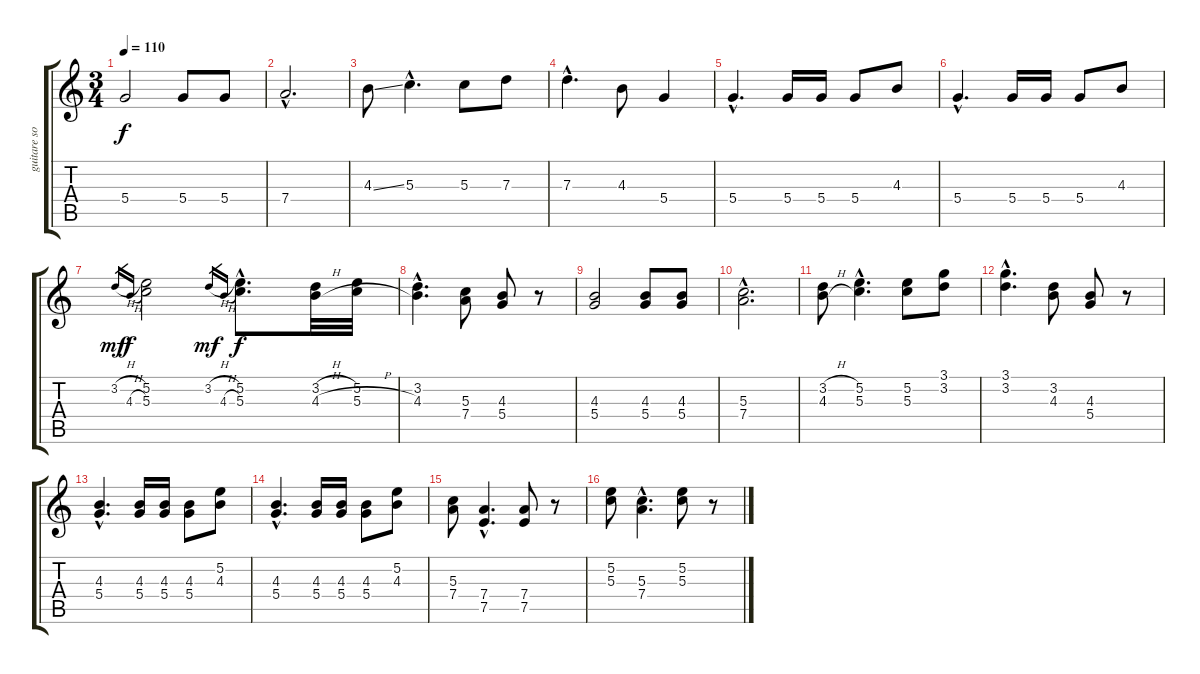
\track ("guitare solo" "guitare so") {instrument overdrivenguitar}
\staff {score tabs}
\tuning (E4 B3 G3 D3 A2 E2) {hide}
\ts (3 4)
\tempo 110
\clef g2
\ks c
5.4.2{dy f} 5.4.8 5.4.8 |
7.4{hac}.2{d} |
4.3{ss}.8 5.3{hac}.4{d} 5.3.8 7.3.8 |
7.3{hac}.4{d} 4.3.8 5.4.4 |
5.4{hac}.4{d} 5.4.16 5.4.16 5.4.8 4.3.8 |
5.4{hac}.4{d} 5.4.16 5.4.16 5.4.8 4.3.8 |
3.2{h}.16{gr dy mf} 4.3{h}.16{gr dy f} (5.2 5.3).2 3.2{h}.16{gr dy mf} 4.3{h}.16{gr} (5.2{hac} 5.3{hac}).8{d dy f} (3.2{h} 4.3{h}).32 (5.2 5.3{h}).32 |
(3.2{hac} 4.3{hac}).4{d} (5.3 7.4).8 (4.3 5.4).8 r.8 |
(4.3 5.4).2 (4.3 5.4).8 (4.3 5.4).8 |
(5.3{hac} 7.4{hac}).2{d} |
(3.2{h} 4.3{h}).8 (5.2{hac} 5.3{hac}).4{d} (5.2 5.3).8 (3.1 3.2).8 |
(3.1{hac} 3.2{hac}).4{d} (3.2 4.3).8 (4.3 5.4).8 r.8 |
(4.3{hac} 5.4{hac}).4{d} (4.3 5.4).16 (4.3 5.4).16 (4.3 5.4).8 (5.2 4.3).8 |
(4.3{hac} 5.4{hac}).4{d} (4.3 5.4).16 (4.3 5.4).16 (4.3 5.4).8 (5.2 4.3).8 |
(5.3 7.4).8 (7.4{hac} 7.5{hac}).4{d} (7.4 7.5).8 r.8 |
(5.2 5.3).8 (5.3{hac} 7.4{hac}).4{d} (5.2 5.3).8 r.8
